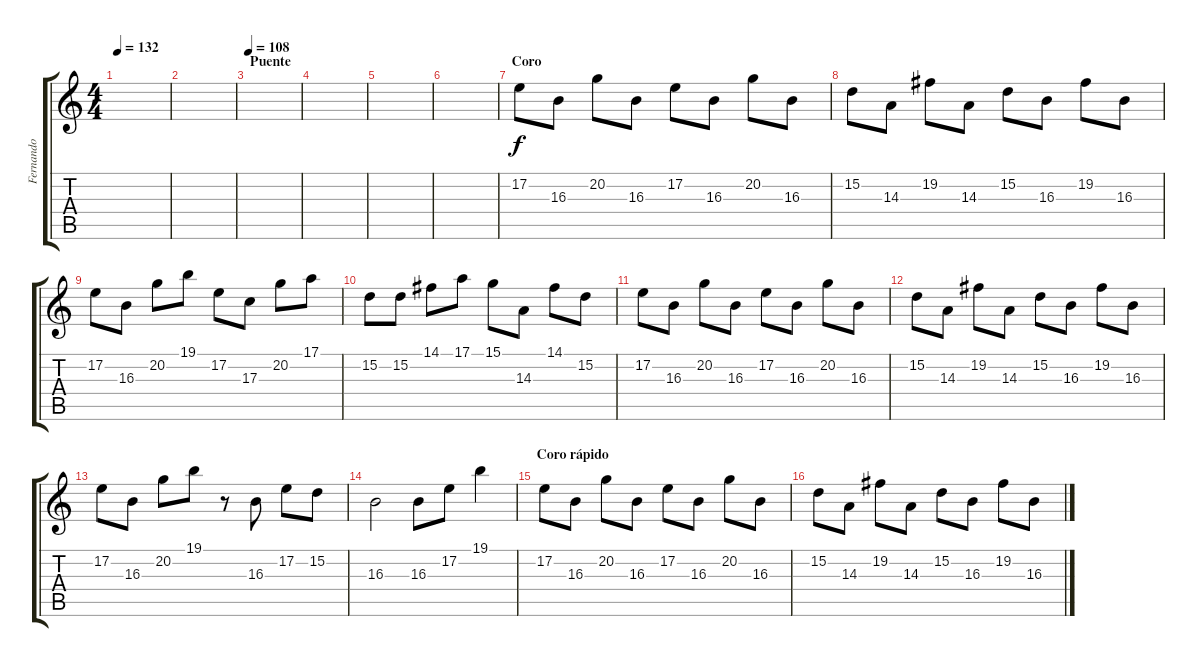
\track ("Fernando" "Fernando") {instrument flute}
\staff {score tabs}
\tuning (E4 B3 G3 D3 A2 E2) {hide}
\ts (4 4)
\tempo 132
\clef g2
\ks c
|
|
\section ("" "Puente")
\tempo 108
|
|
|
|
\section ("" "Coro")
17.2.8{volume 13} 16.3.8 20.2.8 16.3.8 17.2.8 16.3.8 20.2.8 16.3.8 |
15.2.8 14.3.8 19.2.8 14.3.8 15.2.8 16.3.8 19.2.8 16.3.8 |
17.2.8 16.3.8 20.2.8 19.1.8 17.2.8 17.3.8 20.2.8 17.1.8 |
15.2.8 15.2.8 14.1.8 17.1.8 15.1.8 14.3.8 14.1.8 15.2.8 |
17.2.8 16.3.8 20.2.8 16.3.8 17.2.8 16.3.8 20.2.8 16.3.8 |
15.2.8 14.3.8 19.2.8 14.3.8 15.2.8 16.3.8 19.2.8 16.3.8 |
17.2.8 16.3.8 20.2.8 19.1.8 r.8 16.3.8 17.2.8 15.2.8 |
16.3.2 16.3.8 17.2.8 19.1.4 |
\section ("" "Coro rápido")
17.2.8{volume 13} 16.3.8 20.2.8 16.3.8 17.2.8 16.3.8 20.2.8 16.3.8 |
15.2.8 14.3.8 19.2.8 14.3.8 15.2.8 16.3.8 19.2.8 16.3.8
